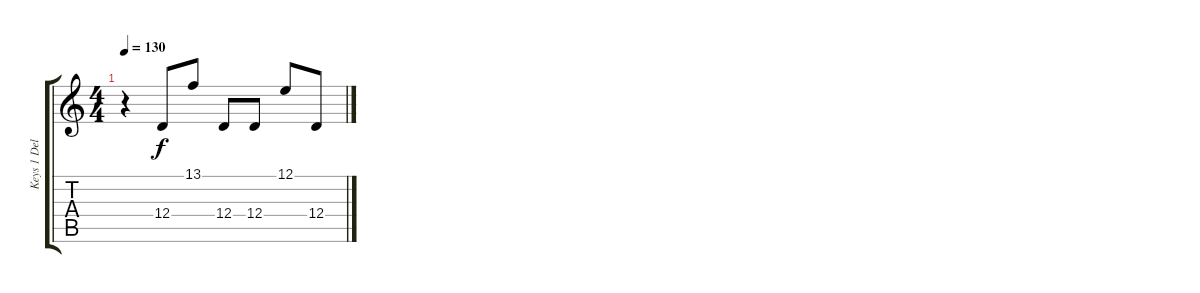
\track ("Keys 1 Delay" "Keys 1 Del") {instrument recorder}
\staff {score tabs}
\tuning (E4 B3 G3 D3 A2 E2) {hide}
\ts (4 4)
\tempo 130
\clef g2
\ks c
r.4{dy f} 12.4.8 13.1.8 12.4.8 12.4.8 12.1.8 12.4.8
